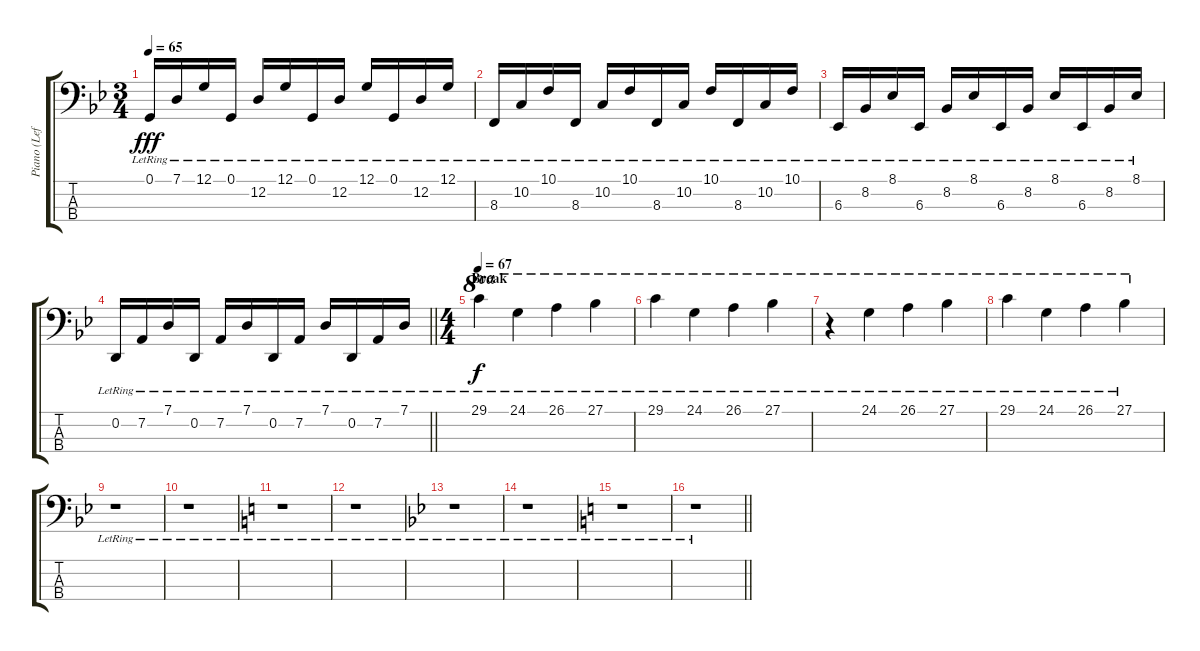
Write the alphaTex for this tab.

\track ("Piano (Left Hand)" "Piano (Lef") {instrument acousticgrandpiano}
\staff {score tabs}
\tuning (G2 D2 A1 D1) {hide}
\ts (3 4)
\tempo 65
\clef f4
\ks bb
0.1{lr}.16{dy fff} 7.1{lr}.16 12.1{lr}.16 0.1{lr}.16 12.2{lr}.16 12.1{lr}.16 0.1{lr}.16 12.2{lr}.16 12.1{lr}.16 0.1{lr}.16 12.2{lr}.16 12.1{lr}.16 |
8.3{lr}.16 10.2{lr}.16 10.1{lr}.16 8.3{lr}.16 10.2{lr}.16 10.1{lr}.16 8.3{lr}.16 10.2{lr}.16 10.1{lr}.16 8.3{lr}.16 10.2{lr}.16 10.1{lr}.16 |
6.3{lr}.16 8.2{lr}.16 8.1{lr}.16 6.3{lr}.16 8.2{lr}.16 8.1{lr}.16 6.3{lr}.16 8.2{lr}.16 8.1{lr}.16 6.3{lr}.16 8.2{lr}.16 8.1{lr}.16 |
\barLineRight lightlight
0.2{lr}.16 7.2{lr}.16 7.1{lr}.16 0.2{lr}.16 7.2{lr}.16 7.1{lr}.16 0.2{lr}.16 7.2{lr}.16 7.1{lr}.16 0.2{lr}.16 7.2{lr}.16 7.1{lr}.16 |
\ts (4 4)
\section ("" "Break")
\tempo 67
29.1{lr}.4{ot 8va dy f} 24.1{lr}.4{ot 8va} 26.1{lr}.4{ot 8va} 27.1{lr}.4{ot 8va} |
29.1{lr}.4{ot 8va} 24.1{lr}.4{ot 8va} 26.1{lr}.4{ot 8va} 27.1{lr}.4{ot 8va} |
r.4{ot 8va} 24.1{lr}.4{ot 8va} 26.1{lr}.4{ot 8va} 27.1{lr}.4{ot 8va} |
29.1{lr}.4{ot 8va} 24.1{lr}.4{ot 8va} 26.1{lr}.4{ot 8va} 27.1{lr}.4{ot 8va} |
r.1 |
r.1 |
\ks c
r.1 |
r.1 |
\ks bb
r.1 |
r.1 |
\ks c
r.1 |
\barLineRight lightlight
r.1
